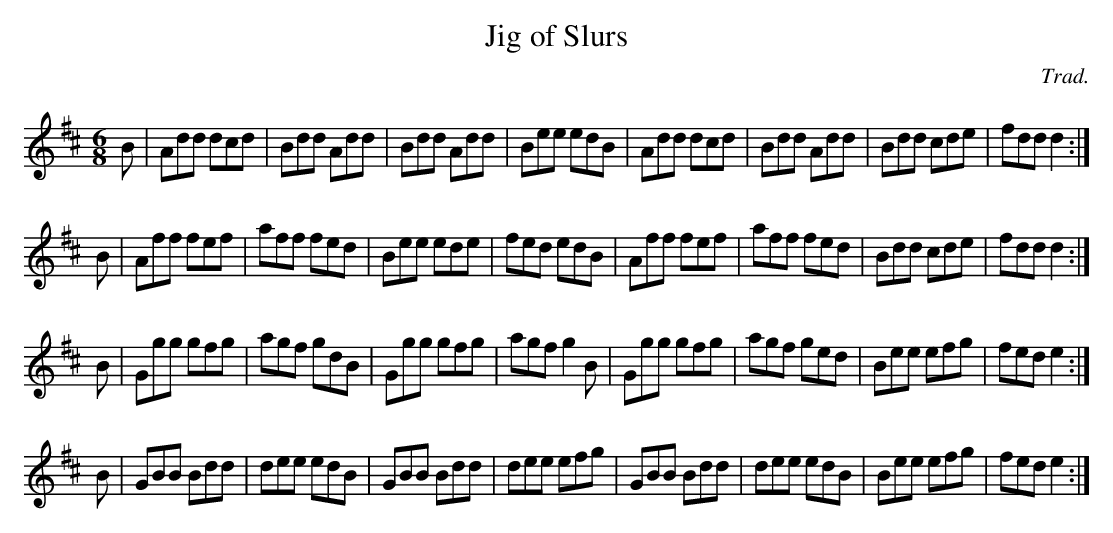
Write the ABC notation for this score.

X:1
T:Jig of Slurs
C:Trad.
M:6/8
K:D
B|Add dcd|Bdd Add|Bdd Add|Bee edB|Add dcd|Bdd Add|Bdd cde|fdd d2 :|
B|Aff fef|aff fed|Bee ede|fed edB|Aff fef|aff fed|Bdd cde|fdd d2 :|
B|Ggg gfg|agf gdB|Ggg gfg|agf g2B|Ggg gfg|agf ged|Bee efg|fed e2 :|
B|GBB Bdd|dee edB|GBB Bdd|dee efg|GBB Bdd|dee edB|Bee efg|fed e2 :|
